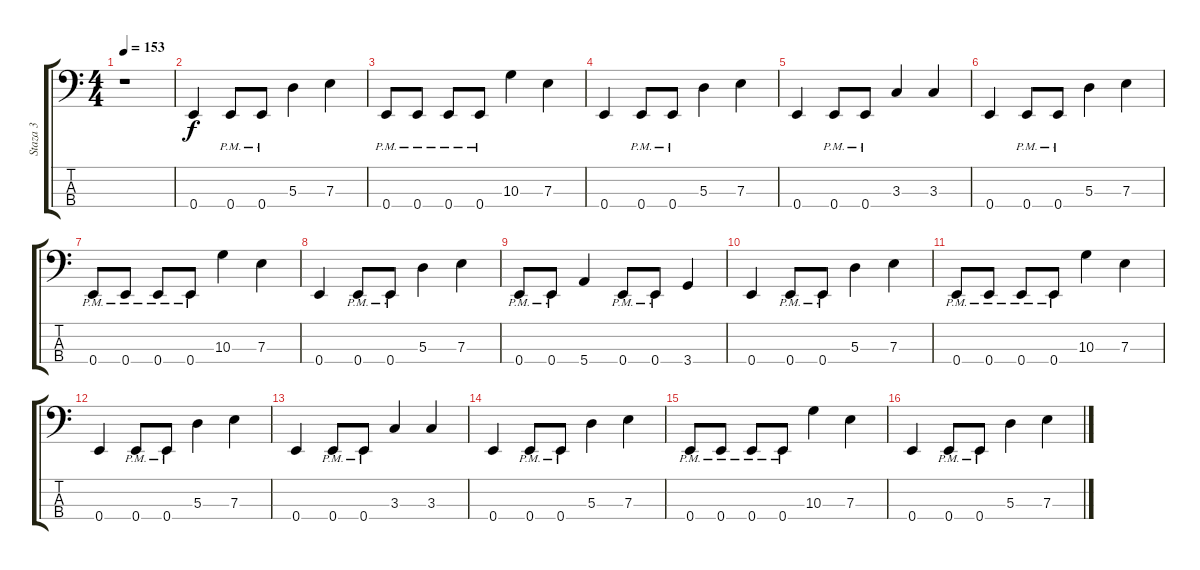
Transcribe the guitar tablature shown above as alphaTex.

\track ("Staza 3" "Staza 3") {instrument electricbassfinger}
\staff {score tabs}
\tuning (G2 D2 A1 E1) {hide}
\ts (4 4)
\tempo 153
\clef f4
\ks c
r.1{dy f} |
0.4.4 0.4{pm}.8 0.4{pm}.8 5.3.4 7.3.4 |
0.4{pm}.8 0.4{pm}.8 0.4{pm}.8 0.4{pm}.8 10.3.4 7.3.4 |
0.4.4 0.4{pm}.8 0.4{pm}.8 5.3.4 7.3.4 |
0.4.4 0.4{pm}.8 0.4{pm}.8 3.3.4 3.3.4 |
0.4.4 0.4{pm}.8 0.4{pm}.8 5.3.4 7.3.4 |
0.4{pm}.8 0.4{pm}.8 0.4{pm}.8 0.4{pm}.8 10.3.4 7.3.4 |
0.4.4 0.4{pm}.8 0.4{pm}.8 5.3.4 7.3.4 |
0.4{pm}.8 0.4{pm}.8 5.4.4 0.4{pm}.8 0.4{pm}.8 3.4.4 |
0.4.4 0.4{pm}.8 0.4{pm}.8 5.3.4 7.3.4 |
0.4{pm}.8 0.4{pm}.8 0.4{pm}.8 0.4{pm}.8 10.3.4 7.3.4 |
0.4.4 0.4{pm}.8 0.4{pm}.8 5.3.4 7.3.4 |
0.4.4 0.4{pm}.8 0.4{pm}.8 3.3.4 3.3.4 |
0.4.4 0.4{pm}.8 0.4{pm}.8 5.3.4 7.3.4 |
0.4{pm}.8 0.4{pm}.8 0.4{pm}.8 0.4{pm}.8 10.3.4 7.3.4 |
0.4.4 0.4{pm}.8 0.4{pm}.8 5.3.4 7.3.4
